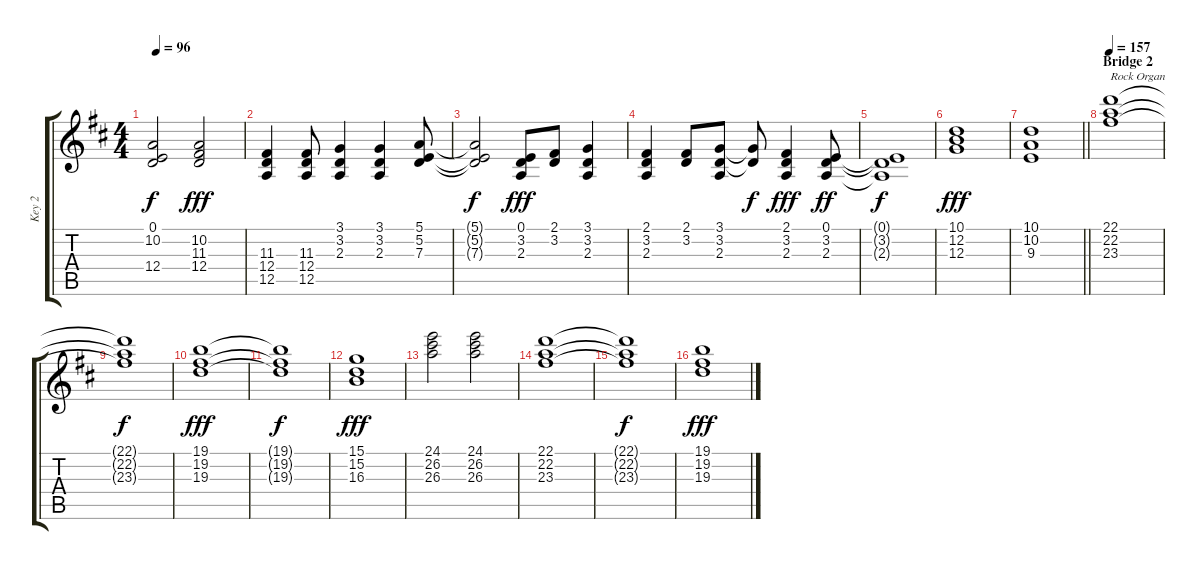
\track ("Key 2" "Key 2") {instrument choiraahs}
\staff {score tabs}
\tuning (E4 B3 G3 D3 A2 E2) {hide}
\ts (4 4)
\tempo 96
\clef g2
\ks d
(0.1{t} 10.2{t} 12.4{t}).2{dy f} (10.2 11.3 12.4).2{dy fff} |
(11.3 12.4 12.5).4 (11.3 12.4 12.5).8 (3.1 3.2 2.3).4 (3.1 3.2 2.3).4 (5.1 5.2 7.3).8 |
(5.1{t} 5.2{t} 7.3{t}).2{dy f} (0.1 3.2 2.3).8{dy fff} (2.1 3.2).8 (3.1 3.2 2.3).4 |
(2.1 3.2 2.3).4 (2.1 3.2).8 (3.1 3.2 2.3).8 (3.1{t} 3.2{t}).8{dy f} (2.1 3.2 2.3).4{dy fff} (0.1 3.2 2.3).8{dy ff} |
(0.1{t} 3.2{t} 2.3{t}).1{dy f} |
(10.1 12.2 12.3).1{dy fff} |
\barLineRight lightlight
(10.1 10.2 9.3).1 |
\section ("" "Bridge 2")
\tempo 157
(22.1 22.2 23.3).1{txt "Rock Organ" instrument rockorgan} |
(22.1{t} 22.2{t} 23.3{t}).1{dy f} |
(19.1 19.2 19.3).1{dy fff} |
(19.1{t} 19.2{t} 19.3{t}).1{dy f} |
(15.1 15.2 16.3).1{dy fff} |
(24.1 26.2 26.3).2 (24.1 26.2 26.3).2 |
(22.1 22.2 23.3).1 |
(22.1{t} 22.2{t} 23.3{t}).1{dy f} |
(19.1 19.2 19.3).1{dy fff}
